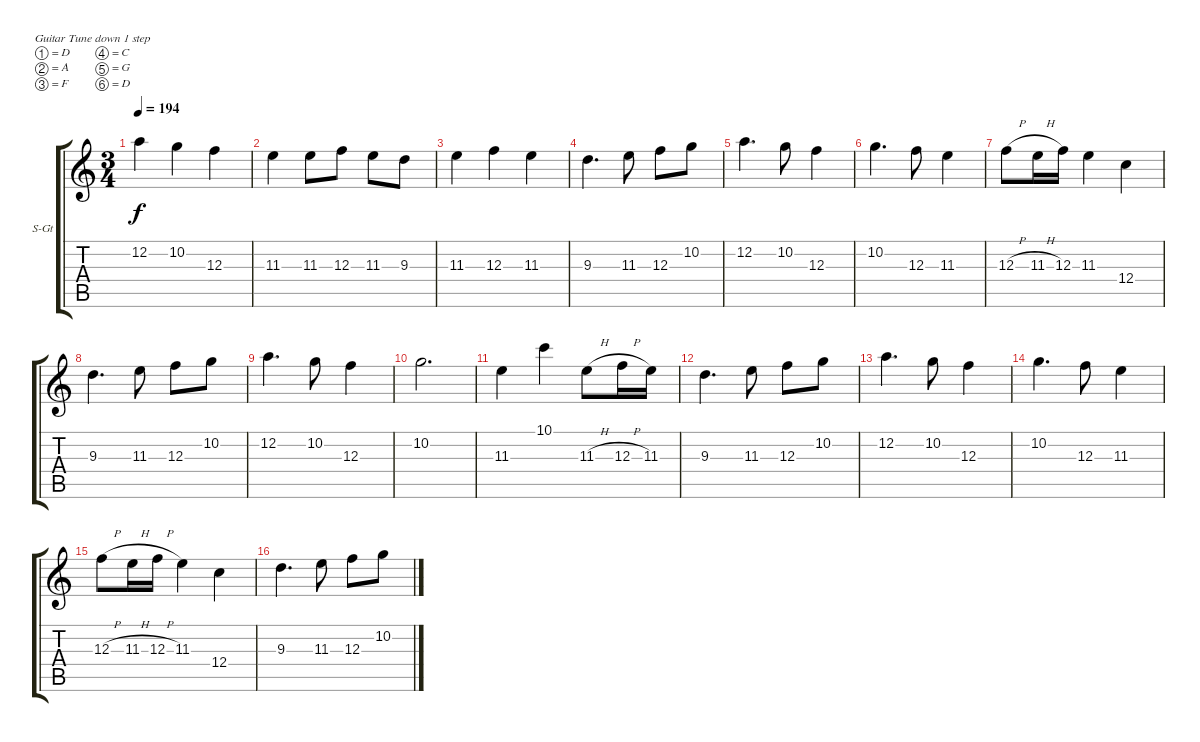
\defaultSystemsLayout 4
\bracketExtendMode groupsimilarinstruments
\firstSystemTrackNameOrientation horizontal
\otherSystemsTrackNameOrientation horizontal
\track ("Guitar 1" "S-Gt") {instrument acousticguitarsteel}
\staff {score tabs}
\tuning (D4 A3 F3 C3 G2 D2)
\ts (3 4)
\tempo 194
\clef g2
\ks c
12.2.4{dy f} 10.2.4 12.3.4 |
11.3.4 11.3.8 12.3.8 11.3.8 9.3.8 |
11.3.4 12.3.4 11.3.4 |
9.3.4{d} 11.3.8 12.3.8 10.2.8 |
12.2.4{d} 10.2.8 12.3.4 |
10.2.4{d} 12.3.8 11.3.4 |
12.3{h}.8 11.3{h}.16 12.3.16 11.3.4 12.4.4 |
9.3.4{d} 11.3.8 12.3.8 10.2.8 |
12.2.4{d} 10.2.8 12.3.4 |
10.2.2{d} |
11.3.4 10.1.4 11.3{h}.8 12.3{h}.16 11.3.16 |
9.3.4{d} 11.3.8 12.3.8 10.2.8 |
12.2.4{d} 10.2.8 12.3.4 |
10.2.4{d} 12.3.8 11.3.4 |
12.3{h}.8 11.3{h}.16 12.3{h}.16 11.3.4 12.4.4 |
9.3.4{d} 11.3.8 12.3.8 10.2.8
